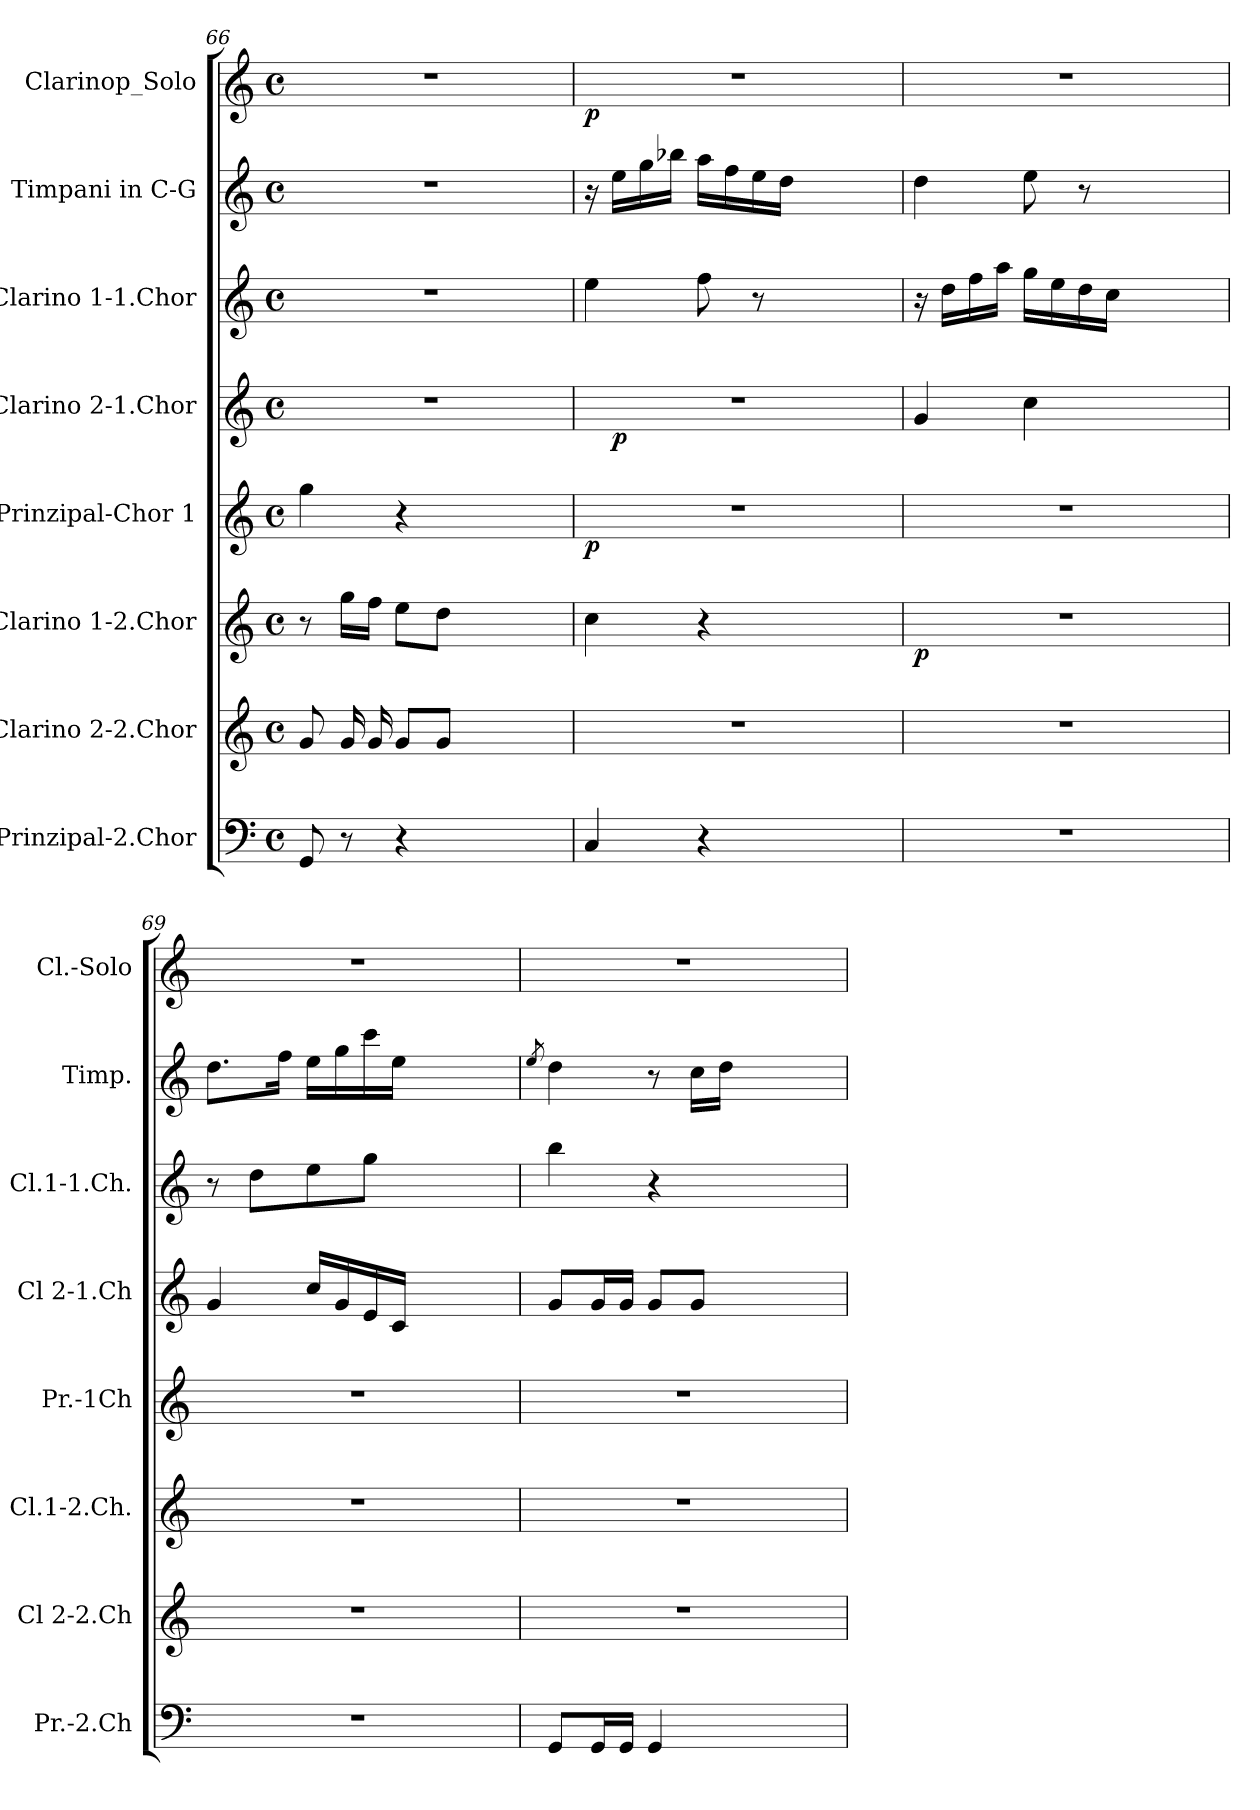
**kern	**kern	**kern	**dynam	**kern	**dynam	**kern	**dynam	**kern	**kern	**kern	**dynam
*part8	*part7	*part6	*part6	*part5	*part5	*part4	*part4	*part3	*part2	*part1	*part1
*staff8	*staff7	*staff6	*staff6	*staff5	*staff5	*staff4	*staff4	*staff3	*staff2	*staff1	*staff1
*I"Prinzipal-2.Chor	*I"Clarino 2-2.Chor	*I"Clarino 1-2.Chor	*	*I"Prinzipal-Chor 1	*	*I"Clarino 2-1.Chor	*	*I"Clarino 1-1.Chor	*I"Timpani in C-G	*I"Clarinop_Solo	*
*I'Pr.-2.Ch	*I'Cl 2-2.Ch	*I'Cl.1-2.Ch.	*	*I'Pr.-1Ch	*	*I'Cl 2-1.Ch	*	*I'Cl.1-1.Ch.	*I'Timp.	*I'Cl.-Solo	*
*clefF4	*clefG2	*clefG2	*	*clefG2	*	*clefG2	*	*clefG2	*clefG2	*clefG2	*
*	*	*ITrd1c2	*	*ITrd1c2	*	*	*	*ITrd1c2	*ITrd1c2	*	*
*k[]	*k[]	*k[b-e-]	*	*k[b-e-]	*	*k[]	*	*k[b-e-]	*k[b-e-]	*k[]	*
*C:	*C:	*B-:	*	*B-:	*	*C:	*	*B-:	*B-:	*C:	*
*M4/4	*M4/4	*M4/4	*	*M4/4	*	*M4/4	*	*M4/4	*M4/4	*M4/4	*
*met(c)	*met(c)	*met(c)	*	*met(c)	*	*met(c)	*	*met(c)	*met(c)	*met(c)	*
=66	=66	=66	=66	=66	=66	=66	=66	=66	=66	=66	=66
8GG	8g	8r	.	4ff	.	1r	.	1r	1r	1r	.
8r	16g	16ffLL	.	.	.	.	.	.	.	.	.
.	16g	16ee-JJ	.	.	.	.	.	.	.	.	.
4r	8gL	8ddL	.	4r	.	.	.	.	.	.	.
.	8gJ	8ccJ	.	.	.	.	.	.	.	.	.
2ryy	2ryy	2ryy	.	2ryy	.	.	.	.	.	.	.
=67	=67	=67	=67	=67	=67	=67	=67	=67	=67	=67	=67
!	!	!	!	!	!LO:DY:b	!	!	!	!	!	!LO:DY:b
*	*	*	*	*	*	*^	*	*	*	*	*
4C	1r	4b-	.	1r	p	1r	16ryy	.	4dd	16r	1r	p
!	!	!	!	!	!	!	!	!LO:DY:b	!	!	!	!
.	.	.	.	.	.	.	2...ryy	p	.	16ddLL	.	.
.	.	.	.	.	.	.	.	.	.	16ff	.	.
.	.	.	.	.	.	.	.	.	.	16aa-JJ	.	.
4r	.	4r	.	.	.	.	.	.	8ee-	16ggLL	.	.
.	.	.	.	.	.	.	.	.	.	16ee-	.	.
.	.	.	.	.	.	.	.	.	8r	16dd	.	.
.	.	.	.	.	.	.	.	.	.	16ccJJ	.	.
2ryy	.	2ryy	.	.	.	.	.	.	2ryy	2ryy	.	.
!!LO:LB:g=z
=68	=68	=68	=68	=68	=68	=68	=68	=68	=68	=68	=68	=68
!	!	!	!LO:DY:b	!	!	!	!	!	!	!	!	!
*	*	*	*	*	*	*v	*v	*	*	*	*	*
1r	1r	1r	p	1r	.	4g	.	16r	4cc	1r	.
.	.	.	.	.	.	.	.	16ccLL	.	.	.
.	.	.	.	.	.	.	.	16ee-	.	.	.
.	.	.	.	.	.	.	.	16ggJJ	.	.	.
.	.	.	.	.	.	4cc	.	16ffLL	8dd	.	.
.	.	.	.	.	.	.	.	16dd	.	.	.
.	.	.	.	.	.	.	.	16cc	8r	.	.
.	.	.	.	.	.	.	.	16b-JJ	.	.	.
.	.	.	.	.	.	2ryy	.	2ryy	2ryy	.	.
=69	=69	=69	=69	=69	=69	=69	=69	=69	=69	=69	=69
1r	1r	1r	.	1r	.	4g	.	8r	8.ccL	1r	.
.	.	.	.	.	.	.	.	8ccL	.	.	.
.	.	.	.	.	.	.	.	.	16ee-Jk	.	.
.	.	.	.	.	.	16ccLL	.	8dd	16ddLL	.	.
.	.	.	.	.	.	16g	.	.	16ff	.	.
.	.	.	.	.	.	16e	.	8ffJ	16bb-	.	.
.	.	.	.	.	.	16cJJ	.	.	16ddJJ	.	.
.	.	.	.	.	.	2ryy	.	2ryy	2ryy	.	.
=70	=70	=70	=70	=70	=70	=70	=70	=70	=70	=70	=70
.	.	.	.	.	.	.	.	.	8qdd	.	.
8GGL	1r	1r	.	1r	.	8gL	.	4aa	4cc	1r	.
16GGL	.	.	.	.	.	16gL	.	.	.	.	.
16GGJJ	.	.	.	.	.	16gJJ	.	.	.	.	.
4GG	.	.	.	.	.	8gL	.	4r	8r	.	.
.	.	.	.	.	.	8gJ	.	.	16b-LL	.	.
.	.	.	.	.	.	.	.	.	16ccJJ	.	.
2ryy	.	.	.	.	.	2ryy	.	2ryy	2ryy	.	.
=	=	=	=	=	=	=	=	=	=	=	=
*-	*-	*-	*-	*-	*-	*-	*-	*-	*-	*-	*-
